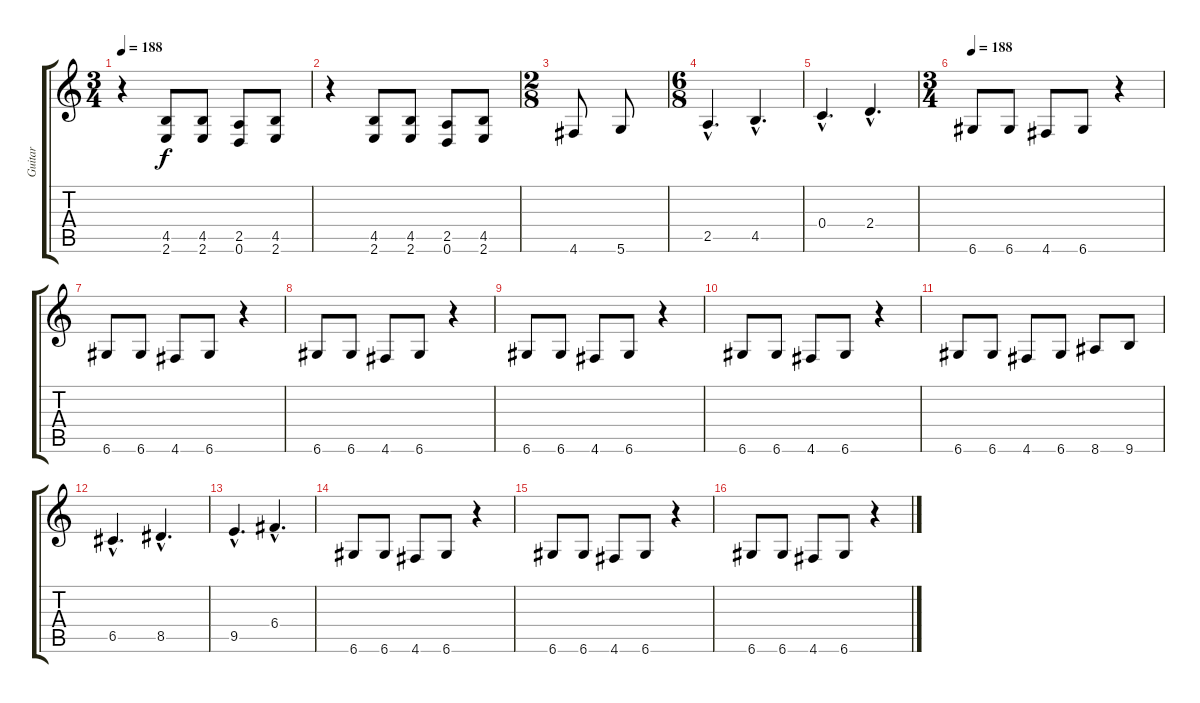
\track ("Guitar" "Guitar") {instrument distortionguitar}
\staff {score tabs}
\tuning (D4 A3 F3 C3 G2 D2) {hide}
\ts (3 4)
\tempo 188
\clef g2
\ks c
r.4{dy f} (4.5 2.6).8 (4.5 2.6).8 (2.5 0.6).8 (4.5 2.6).8 |
r.4 (4.5 2.6).8 (4.5 2.6).8 (2.5 0.6).8 (4.5 2.6).8 |
\ts (2 8)
4.6.8 5.6.8 |
\ts (6 8)
2.5{hac}.4{d} 4.5{hac}.4{d} |
0.4{hac}.4{d} 2.4{hac}.4{d} |
\ts (3 4)
\tempo 188
6.6.8 6.6.8 4.6.8 6.6.8 r.4 |
6.6.8 6.6.8 4.6.8 6.6.8 r.4 |
6.6.8 6.6.8 4.6.8 6.6.8 r.4 |
6.6.8 6.6.8 4.6.8 6.6.8 r.4 |
6.6.8 6.6.8 4.6.8 6.6.8 r.4 |
6.6.8 6.6.8 4.6.8 6.6.8 8.6.8 9.6.8 |
6.5{hac}.4{d} 8.5{hac}.4{d} |
9.5{hac}.4{d} 6.4{hac}.4{d} |
6.6.8 6.6.8 4.6.8 6.6.8 r.4 |
6.6.8 6.6.8 4.6.8 6.6.8 r.4 |
6.6.8 6.6.8 4.6.8 6.6.8 r.4
